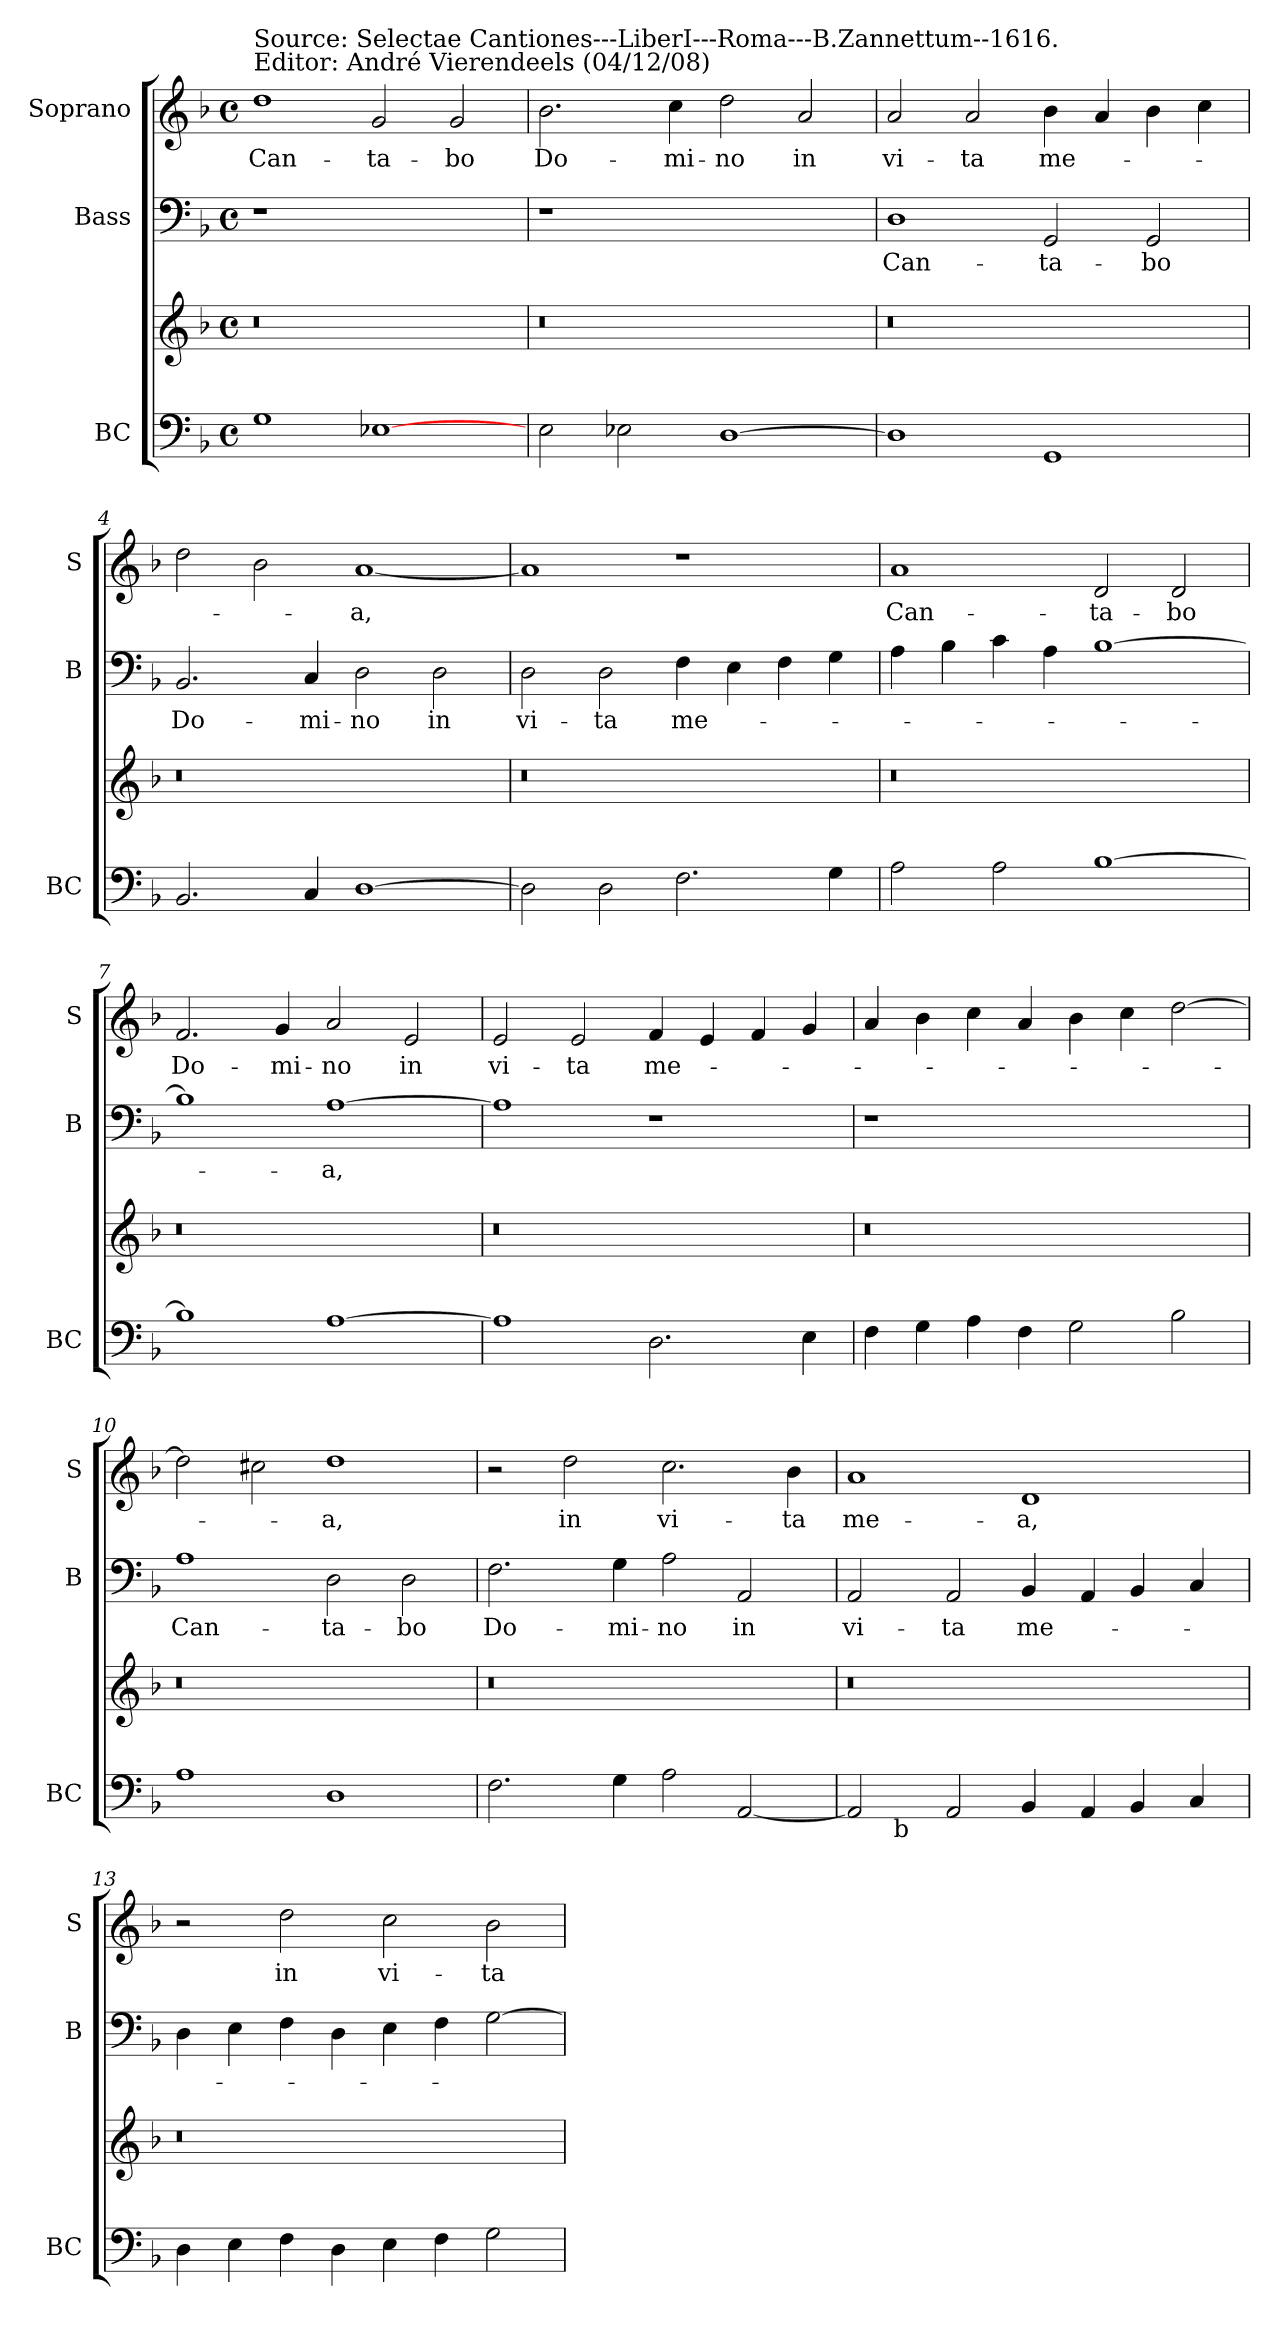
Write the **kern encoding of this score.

**kern	**kern	**kern	**text	**kern	**text
*part3	*part3	*part2	*part2	*part1	*part1
*staff4	*staff3	*staff2	*staff2	*staff1	*staff1
*I"BC	*	*I"Bass	*	*I"Soprano	*
*I'BC	*	*I'B	*	*I'S	*
*clefF4	*clefG2	*clefF4	*	*clefG2	*
*k[b-]	*k[b-]	*k[b-]	*	*k[b-]	*
*F:	*F:	*F:	*	*F:	*
*M4/4	*M4/4	*M4/4	*	*M4/4	*
*met(c)	*met(c)	*met(c)	*	*met(c)	*
=1	=1	=1	=1	=1	=1
!	!	!	!	!LO:TX:a:t=Source&colon; Selectae Cantiones---LiberI---Roma---B.Zannettum--1616.\nEditor&colon; André Vierendeels (04/12/08)	!
1G	0r	1r	.	1dd	Can-
[1E-X	.	1ryy	.	2g/	-ta-
.	.	.	.	2g/	-bo
=2	=2	=2	=2	=2	=2
2E\	0r	1r	.	2.b-\	Do-
2E-X\	.	.	.	.	.
.	.	.	.	4cc\	-mi-
[1D	.	1ryy	.	2dd\	-no
.	.	.	.	2a/	in
=3	=3	=3	=3	=3	=3
1D]	0r	1D	Can-	2a/	vi-
.	.	.	.	2a/	-ta
1GG	.	2GG/	-ta-	4b-\	me-
.	.	.	.	4a/	.
.	.	2GG/	-bo	4b-\	.
.	.	.	.	4cc\	.
=4	=4	=4	=4	=4	=4
2.BB-/	0r	2.BB-/	Do-	2dd\	.
.	.	.	.	2b-\	.
4C/	.	4C/	-mi-	.	.
[1D	.	2D\	-no	[1a	-a,
.	.	2D\	in	.	.
=5	=5	=5	=5	=5	=5
2D\]	0r	2D\	vi-	1a]	.
2D\	.	2D\	-ta	.	.
2.F\	.	4F\	me-	1r	.
.	.	4E\	.	.	.
.	.	4F\	.	.	.
4G\	.	4G\	.	.	.
!!LO:LB:g=z
=6	=6	=6	=6	=6	=6
2A\	0r	4A\	.	1a	Can-
.	.	4B-\	.	.	.
2A\	.	4c\	.	.	.
.	.	4A\	.	.	.
[1B-	.	[1B-	.	2d/	-ta-
.	.	.	.	2d/	-bo
=7	=7	=7	=7	=7	=7
1B-]	0r	1B-]	.	2.f/	Do-
.	.	.	.	4g/	-mi-
[1A	.	[1A	-a,	2a/	-no
.	.	.	.	2e/	in
=8	=8	=8	=8	=8	=8
1A]	0r	1A]	.	2e/	vi-
.	.	.	.	2e/	-ta
2.D\	.	1r	.	4f/	me-
.	.	.	.	4e/	.
.	.	.	.	4f/	.
4E\	.	.	.	4g/	.
=9	=9	=9	=9	=9	=9
4F\	0r	1r	.	4a/	.
4G\	.	.	.	4b-\	.
4A\	.	.	.	4cc\	.
4F\	.	.	.	4a/	.
2G\	.	1ryy	.	4b-\	.
.	.	.	.	4cc\	.
2B-\	.	.	.	[2dd\	.
=10	=10	=10	=10	=10	=10
1A	0r	1A	Can-	2dd\]	.
.	.	.	.	2cc#X\	.
1D	.	2D\	-ta-	1dd	-a,
.	.	2D\	-bo	.	.
=11	=11	=11	=11	=11	=11
2.F\	0r	2.F\	Do-	2r	.
.	.	.	.	2dd\	in
4G\	.	4G\	-mi-	.	.
2A\	.	2A\	-no	2.cc\	vi-
[2AA/	.	2AA/	in	.	.
.	.	.	.	4b-\	-ta
!!LO:LB:g=z
=12	=12	=12	=12	=12	=12
!LO:TX:b:t=b	!	!	!	!	!
*^	*	*	*	*	*
2AA/]	8..ryy	0r	2AA/	vi-	1a	me-
!	!LO:TX:b:t=b	!	!	!	!	!
.	1ryy	.	.	.	.	.
2AA/	.	.	2AA/	-ta	.	.
4BB-/	.	.	4BB-/	me-	1d	-a,
.	2ryy	.	.	.	.	.
4AA/	.	.	4AA/	.	.	.
4BB-/	.	.	4BB-/	.	.	.
.	4ryy	.	.	.	.	.
4C/	.	.	4C/	.	.	.
.	32ryy	.	.	.	.	.
*v	*v	*	*	*	*	*
=13	=13	=13	=13	=13	=13
4D\	0r	4D\	.	2r	.
4E\	.	4E\	.	.	.
4F\	.	4F\	.	2dd\	in
4D\	.	4D\	.	.	.
4E\	.	4E\	.	2cc\	vi-
4F\	.	4F\	.	.	.
2G\	.	[2G\	.	2b-\	-ta
=	=	=	=	=	=
*-	*-	*-	*-	*-	*-
